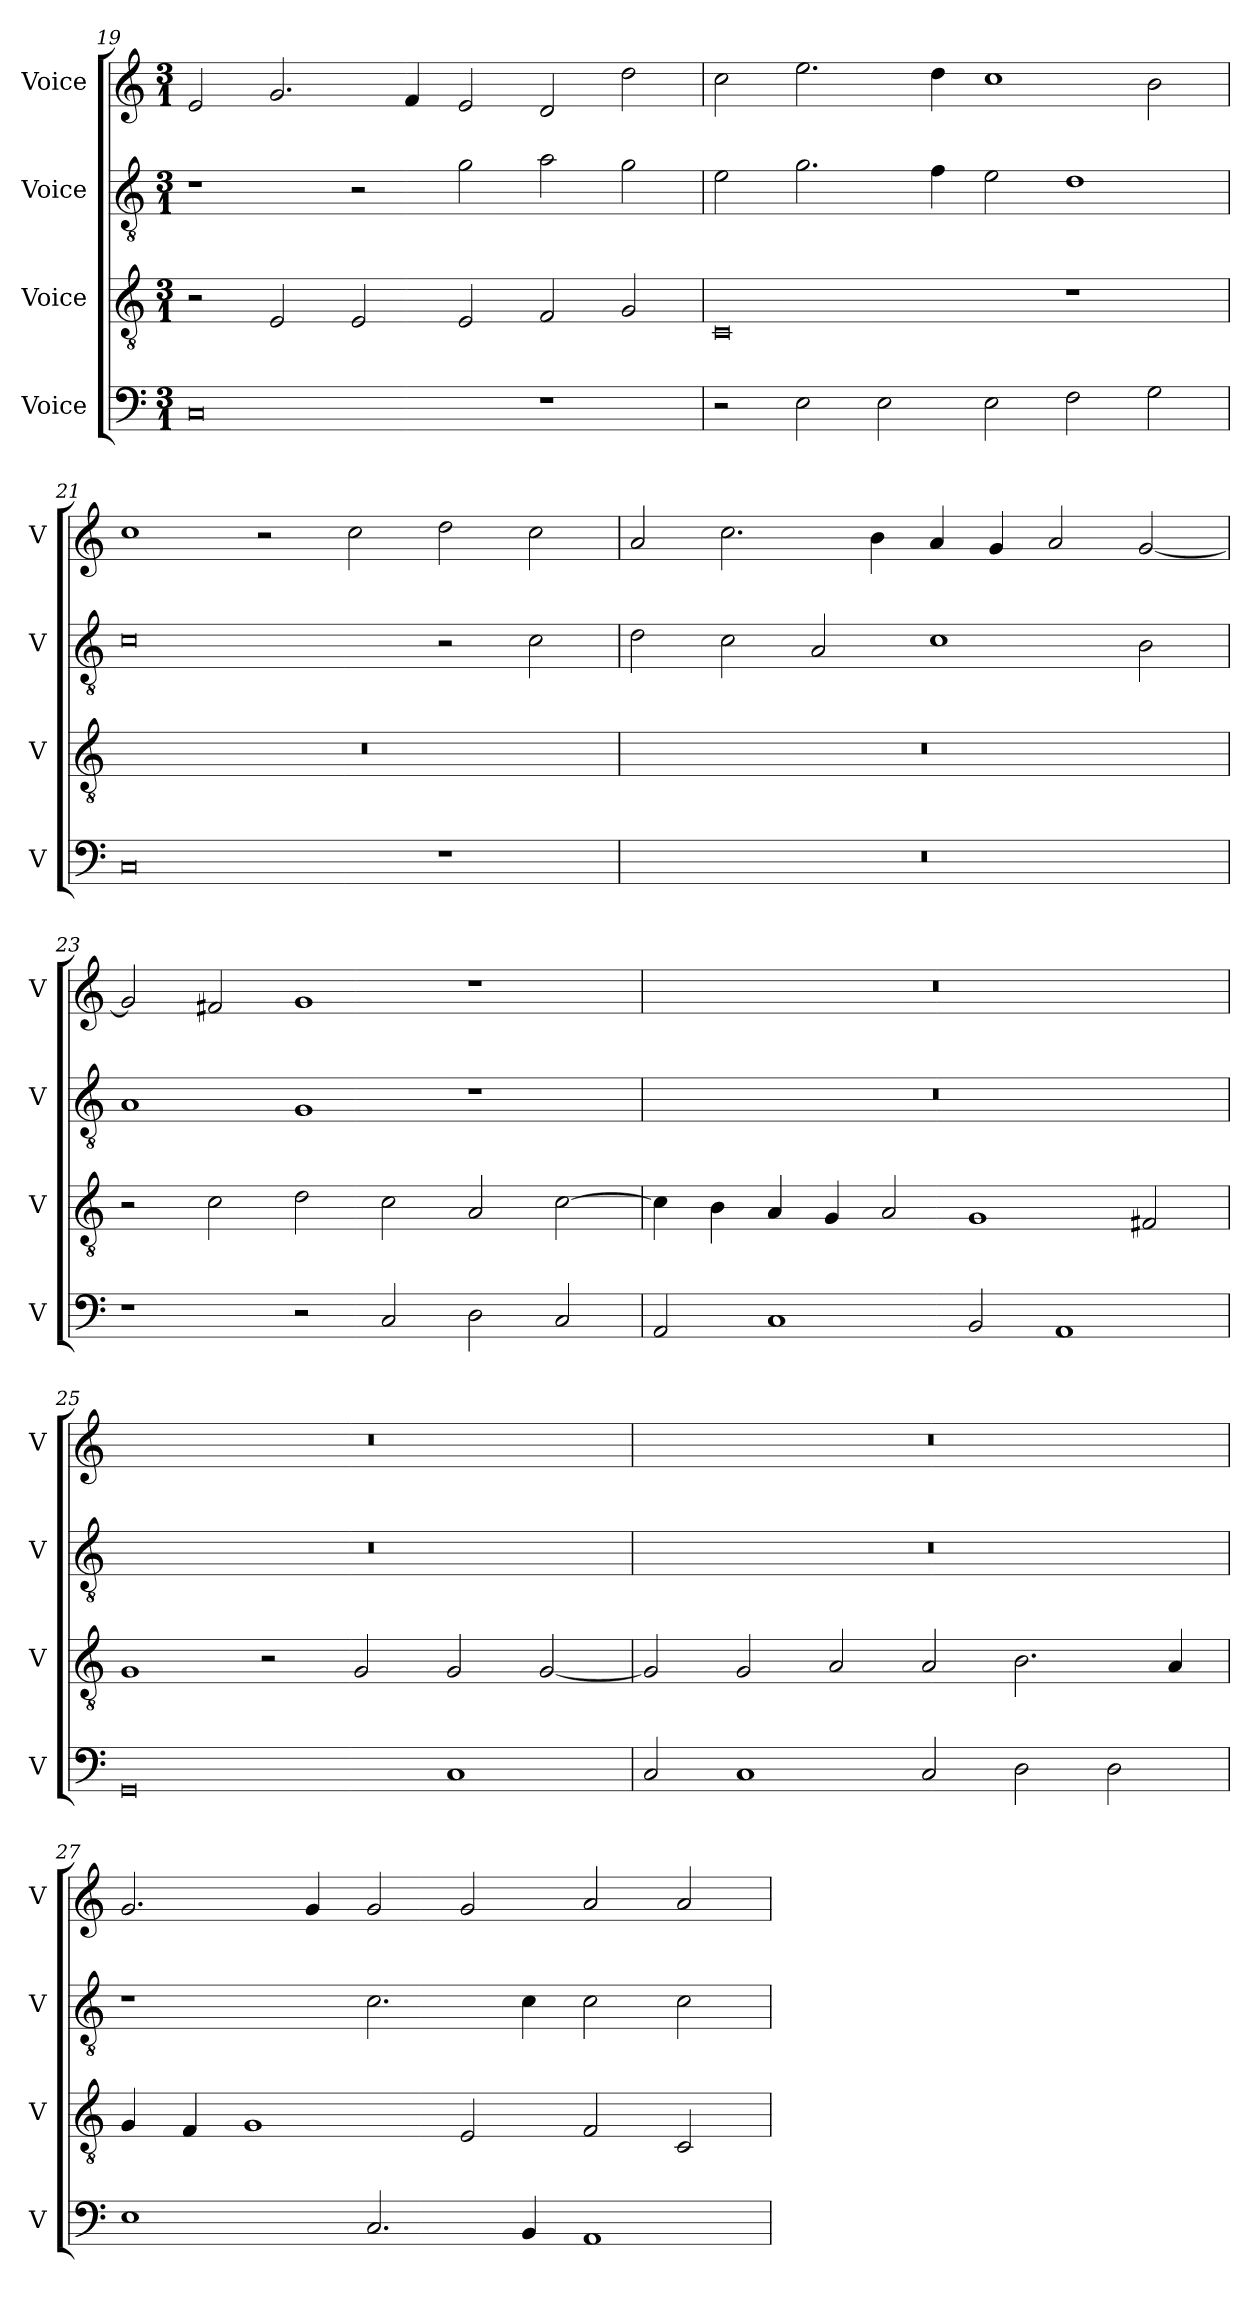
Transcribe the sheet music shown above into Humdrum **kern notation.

**kern	**kern	**kern	**kern
*part4	*part3	*part2	*part1
*staff4	*staff3	*staff2	*staff1
*I"Voice	*I"Voice	*I"Voice	*I"Voice
*I'V	*I'V	*I'V	*I'V
*clefF4	*clefGv2	*clefGv2	*clefG2
*k[]	*k[]	*k[]	*k[]
*M3/1	*M3/1	*M3/1	*M3/1
=19	=19	=19	=19
0C	2r	1r	2e/
.	2E/	.	2.g/
.	2E/	2r	.
.	.	.	4f/
.	2E/	2g\	2e/
1r	2F/	2a\	2d/
.	2G/	2g\	2dd\
!!LO:LB:g=z
=20	=20	=20	=20
2r	0C	2e\	2cc\
2E\	.	2.g\	2.ee\
2E\	.	.	.
.	.	4f\	4dd\
2E\	.	2e\	1cc
2F\	1r	1d	.
2G\	.	.	2b\
=21	=21	=21	=21
0C	0.r	0c	1cc
.	.	.	2r
.	.	.	2cc\
1r	.	2r	2dd\
.	.	2c\	2cc\
!!LO:LB:g=z
=22	=22	=22	=22
0.r	0.r	2d\	2a/
.	.	2c\	2.cc\
.	.	2A/	.
.	.	.	4b\
.	.	1c	4a/
.	.	.	4g/
.	.	.	2a/
.	.	2B\	[2g/
=23	=23	=23	=23
1r	2r	1A	2g/]
.	2c\	.	2f#X/
2r	2d\	1G	1g
2C/	2c\	.	.
2D\	2A/	1r	1r
2C/	[2c\	.	.
!!LO:LB:g=z
=24	=24	=24	=24
2AA/	4c\]	0.r	0.r
.	4B\	.	.
1C	4A/	.	.
.	4G/	.	.
.	2A/	.	.
2BB/	1G	.	.
1AA	.	.	.
.	2F#X/	.	.
=25	=25	=25	=25
0GG	1G	0.r	0.r
.	2r	.	.
.	2G/	.	.
1C	2G/	.	.
.	[2G/	.	.
!!LO:PB:g=z
=26	=26	=26	=26
2C/	2G/]	0.r	0.r
1C	2G/	.	.
.	2A/	.	.
2C/	2A/	.	.
2D\	2.B\	.	.
2D\	.	.	.
.	4A/	.	.
=27	=27	=27	=27
1E	4G/	1r	2.g/
.	4F/	.	.
.	1G	.	.
.	.	.	4g/
2.C/	.	2.c\	2g/
.	2E/	.	2g/
4BB/	.	4c\	.
1AA	2F/	2c\	2a/
.	2C/	2c\	2a/
=	=	=	=
*-	*-	*-	*-
